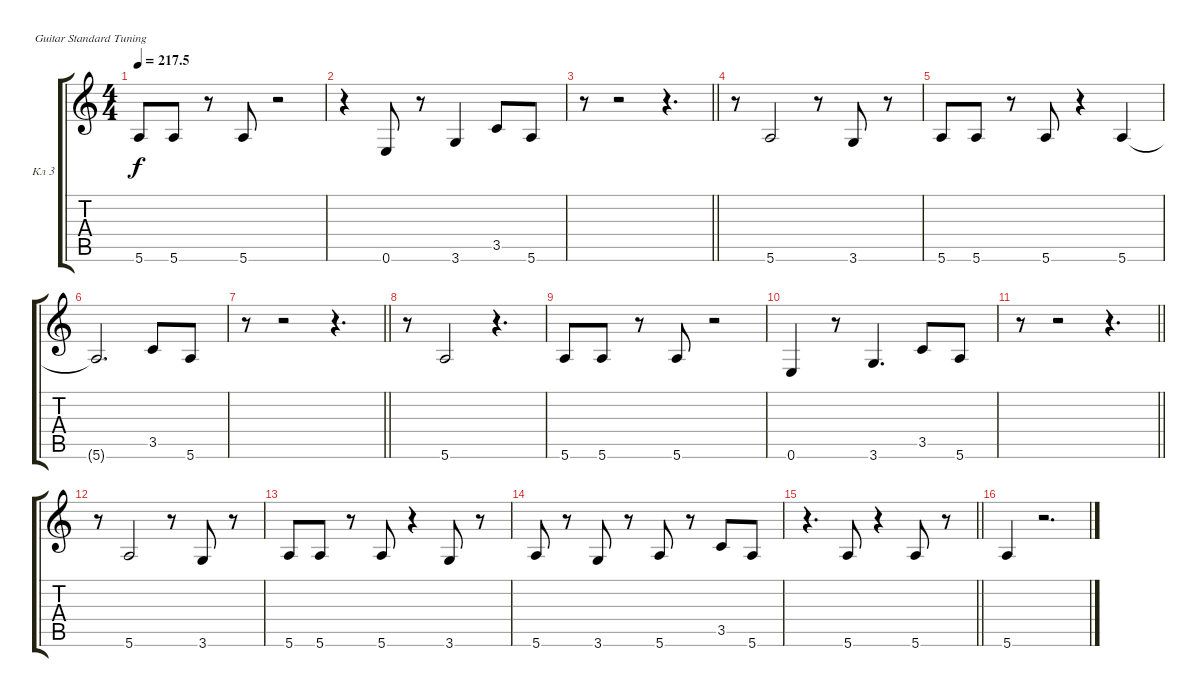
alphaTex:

\bracketExtendMode groupsimilarinstruments
\firstSystemTrackNameOrientation horizontal
\otherSystemsTrackNameOrientation horizontal
\track ("Клавиши III" "Кл 3") {instrument tuba}
\staff {score tabs}
\tuning (E4 B3 G3 D3 A2 E2)
\displaytranspose 12
\ts (4 4)
\tempo
217.5
\accidentals auto
\clef g2
\ottava regular
\simile none
\ks c
5.6.8{dy f} 5.6.8 r.8 5.6.8 r.2 |
r.4 0.6.8 r.8 3.6.4 3.5.8 5.6.8 |
\barLineRight lightlight
r.8 r.2 r.4{d} |
r.8 5.6.2 r.8 3.6.8 r.8 |
5.6.8 5.6.8 r.8 5.6.8 r.4 5.6.4 |
5.6{t}.2{d} 3.5.8 5.6.8 |
\barLineRight lightlight
r.8 r.2 r.4{d} |
r.8 5.6.2 r.4{d} |
5.6.8 5.6.8 r.8 5.6.8 r.2 |
0.6.4 r.8 3.6.4{d} 3.5.8 5.6.8 |
\barLineRight lightlight
r.8 r.2 r.4{d} |
r.8 5.6.2 r.8 3.6.8 r.8 |
5.6.8 5.6.8 r.8 5.6.8 r.4 3.6.8 r.8 |
5.6.8 r.8 3.6.8 r.8 5.6.8 r.8 3.5.8 5.6.8 |
\barLineRight lightlight
r.4{d} 5.6.8 r.4 5.6.8 r.8 |
5.6.4 r.2{d}
